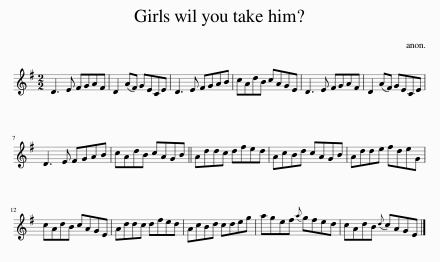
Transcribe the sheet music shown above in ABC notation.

X:1
L:1/8
M:2/2
I:linebreak $
K:G
V:1 treble
V:1
 D3 E FGAF | D2 (AF) GECE | D3 E FGAB | cAdB cAGE | D3 E FGAF | %5
 D2 (AF) GECE |$ D3 E FGAB | cAdB cAGB || Addc dfed | AcBd cAGB | %10
 Adde fdeG |$ cAdB cAGE | Addc dfed | AcBd cdeg | agef{a} gfed | %15
 cAdB{d} cAGE |] %16
